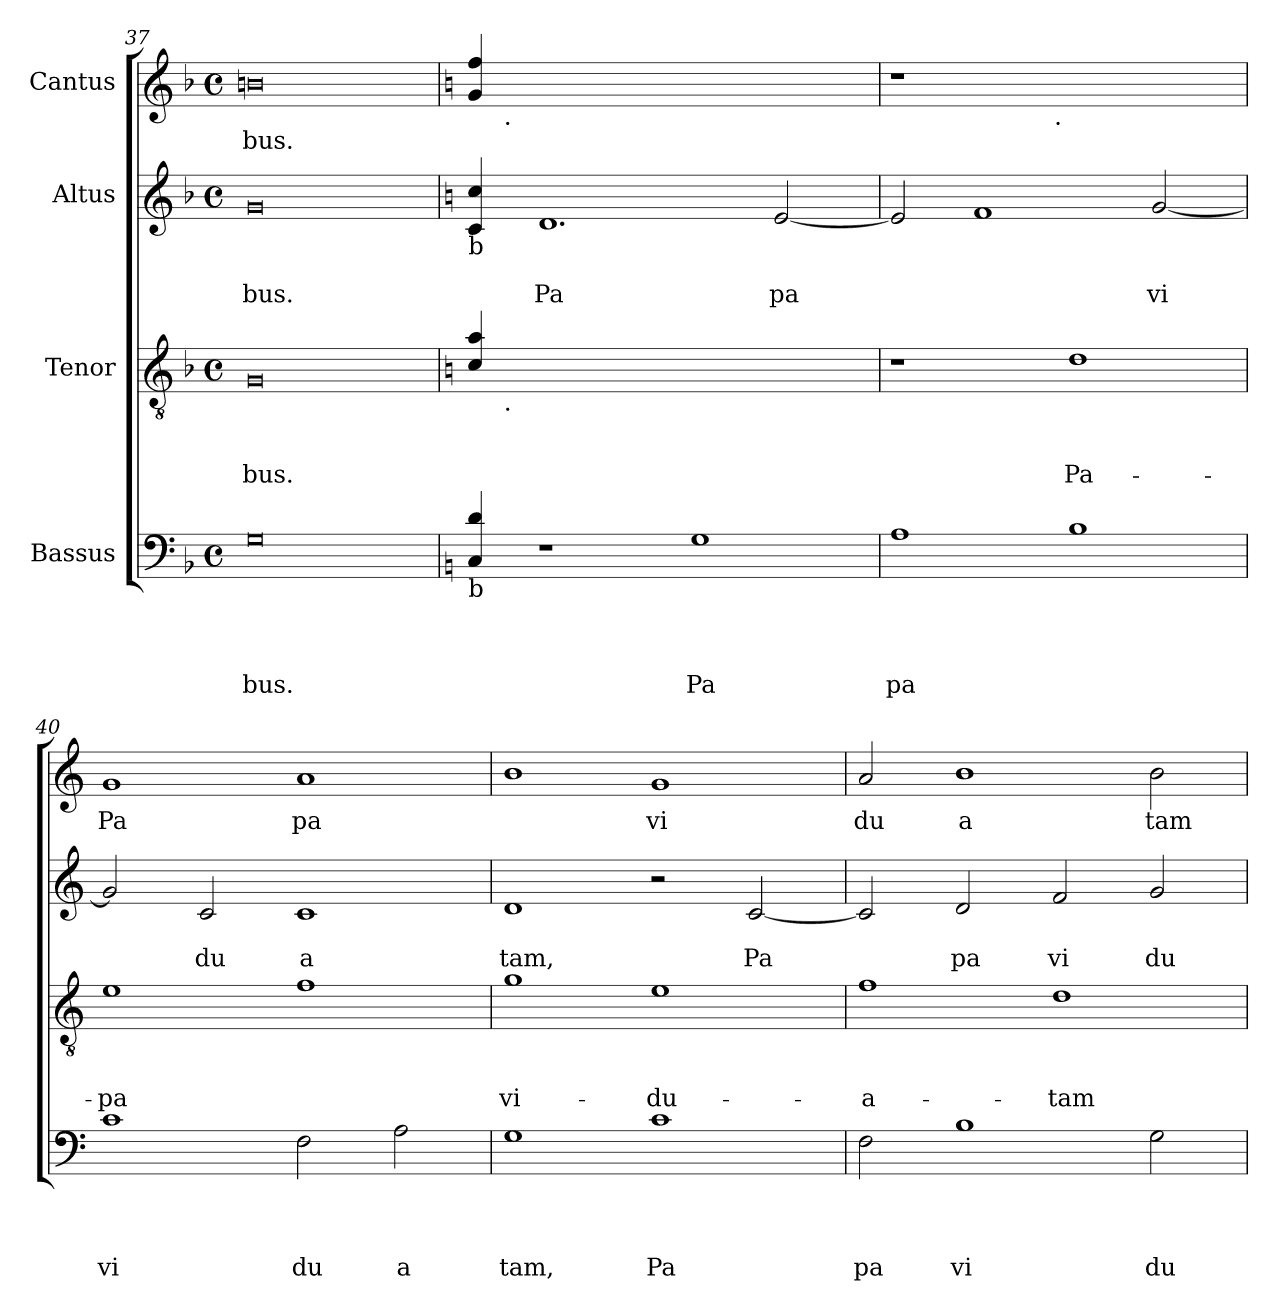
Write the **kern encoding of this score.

**kern	**text	**text	**text	**text	**kern	**text	**text	**text	**kern	**text	**text	**kern	**text
*part4	*part4	*part4	*part4	*part4	*part3	*part3	*part3	*part3	*part2	*part2	*part2	*part1	*part1
*staff4	*staff4	*staff4	*staff4	*staff4	*staff3	*staff3	*staff3	*staff3	*staff2	*staff2	*staff2	*staff1	*staff1
*I"Bassus	*	*	*	*	*I"Tenor	*	*	*	*I"Altus	*	*	*I"Cantus	*
*clefF4	*	*	*	*	*clefGv2	*	*	*	*clefG2	*	*	*clefG2	*
*k[b-]	*	*	*	*	*k[b-]	*	*	*	*k[b-]	*	*	*k[b-]	*
*F:	*	*	*	*	*F:	*	*	*	*F:	*	*	*F:	*
*M4/4	*	*	*	*	*M4/4	*	*	*	*M4/4	*	*	*M4/4	*
*met(c)	*	*	*	*	*met(c)	*	*	*	*met(c)	*	*	*met(c)	*
=37	=37	=37	=37	=37	=37	=37	=37	=37	=37	=37	=37	=37	=37
!	!	!	!	!LO:LY:b	!	!	!	!LO:LY:b	!	!	!LO:LY:b	!	!LO:LY:b
0G	.	.	.	bus.	0G	.	.	-bus.	0g	.	bus.	0bn	bus.
!!LO:LB:g=z
=38!	=38!	=38!	=38!	=38!	=38!	=38!	=38!	=38!	=38!	=38!	=38!	=38!	=38!
*k[]	*	*	*	*	*k[]	*	*	*	*k[]	*	*	*k[]	*
*C:	*	*	*	*	*C:	*	*	*	*C:	*	*	*C:	*
!	!	!	!	!	!	!	!	!	!	!	!	!LO:TX:a:B:t=TERTIA PARS	!
!	!	!	!	!	!	!	!	!	!	!	!	!LO:TX:b:t=b	!
!	!	!	!	!	!	!	!	!	!LO:TX:b:t=b	!	!	!	!
!	!	!	!	!	!LO:TX:b:t=b	!	!	!	!	!	!	!	!
!LO:TX:b:t=b	!	!	!	!	!	!	!	!	!	!	!	!	!
*	*	*	*	*	*^	*	*	*	*	*	*	*^	*
4C/ 4d/	.	.	.	.	4c/ 4a/	8ryy	.	.	.	4c/ 4cc/	.	.	4g/ 4ff/	8ryy	.
!	!	!	!	!	!	!	!	!	!	!	!	!	!	!LO:TX:b:t=.	!
!	!	!	!	!	!	!LO:TX:b:t=.	!	!	!	!	!	!	!	!	!
.	.	.	.	.	.	1ryy	.	.	.	.	.	.	.	1ryy	.
!	!	!	!	!	!	!	!	!	!	!	!	!LO:LY:b	!	!	!
1r	.	.	.	.	0ryy	.	.	.	.	1.d	.	Pa	0ryy	.	.
.	.	.	.	.	.	1ryy	.	.	.	.	.	.	.	1ryy	.
!	!	!	!	!LO:LY:b	!	!	!	!	!	!	!	!	!	!	!
1G	.	.	.	Pa	.	.	.	.	.	.	.	.	.	.	.
!	!	!	!	!	!	!	!	!	!	!	!	!LO:LY:b	!	!	!
.	.	.	.	.	.	.	.	.	.	[<2e/	.	pa	.	.	.
.	.	.	.	.	.	8ryy	.	.	.	.	.	.	.	8ryy	.
=39	=39	=39	=39	=39	=39	=39	=39	=39	=39	=39	=39	=39	=39	=39	=39
!	!	!	!	!LO:LY:b	!	!	!	!	!	!	!	!	!	!	!
*	*	*	*	*	*v	*v	*	*	*	*	*	*	*	*	*
1A	.	.	.	pa	1r	.	.	.	2e/]	.	.	1r	2ryy	.
.	.	.	.	.	.	.	.	.	1f	.	.	.	4...ryy	.
!	!	!	!	!	!	!	!	!	!	!	!	!	!LO:TX:b:t=.	!
.	.	.	.	.	.	.	.	.	.	.	.	.	1ryy	.
!	!	!	!	!	!	!	!	!LO:LY:b	!	!	!	!	!	!
1B	.	.	.	.	1d	.	.	Pa-	.	.	.	1ryy	.	.
!	!	!	!	!	!	!	!	!	!	!	!LO:LY:b	!	!	!
.	.	.	.	.	.	.	.	.	[<2g/	.	vi	.	.	.
.	.	.	.	.	.	.	.	.	.	.	.	.	32ryy	.
=40	=40	=40	=40	=40	=40	=40	=40	=40	=40	=40	=40	=40	=40	=40
!	!	!	!	!LO:LY:b	!	!	!	!LO:LY:b	!	!	!	!	!	!LO:LY:b
*	*	*	*	*	*	*	*	*	*	*	*	*v	*v	*
1c	.	.	.	vi	1e	.	.	-pa	2g/]	.	.	1g	Pa
!	!	!	!	!	!	!	!	!	!	!	!LO:LY:b	!	!
.	.	.	.	.	.	.	.	.	2c/	.	du	.	.
!	!	!	!	!LO:LY:b	!	!	!	!	!	!	!LO:LY:b	!	!LO:LY:b
2F\	.	.	.	du	1f	.	.	.	1c	.	a	1a	pa
!	!	!	!	!LO:LY:b	!	!	!	!	!	!	!	!	!
2A\	.	.	.	a	.	.	.	.	.	.	.	.	.
=41	=41	=41	=41	=41	=41	=41	=41	=41	=41	=41	=41	=41	=41
!	!	!	!	!LO:LY:b	!	!	!	!LO:LY:b	!	!	!LO:LY:b	!	!
1G	.	.	.	tam,	1g	.	.	vi-	1d	.	tam,	1b	.
!	!	!	!	!LO:LY:b	!	!	!	!LO:LY:b	!	!	!	!	!LO:LY:b
1c	.	.	.	Pa	1e	.	.	-du-	2r	.	.	1g	vi
!	!	!	!	!	!	!	!	!	!	!	!LO:LY:b	!	!
.	.	.	.	.	.	.	.	.	[<2c/	.	Pa	.	.
=42	=42	=42	=42	=42	=42	=42	=42	=42	=42	=42	=42	=42	=42
!	!	!	!	!LO:LY:b	!	!	!	!LO:LY:b	!	!	!	!	!LO:LY:b
2F\	.	.	.	pa	1f	.	.	-a-	2c/]	.	.	2a/	du
!	!	!	!	!LO:LY:b	!	!	!	!	!	!	!LO:LY:b	!	!LO:LY:b
1B	.	.	.	vi	.	.	.	.	2d/	.	pa	1b	a
!	!	!	!	!	!	!	!	!LO:LY:b	!	!	!LO:LY:b	!	!
.	.	.	.	.	1d	.	.	-tam	2f/	.	vi	.	.
!	!	!	!	!LO:LY:b	!	!	!	!	!	!	!LO:LY:b	!	!LO:LY:b
2G\	.	.	.	du	.	.	.	.	2g/	.	du	2b\	tam
=	=	=	=	=	=	=	=	=	=	=	=	=	=
*-	*-	*-	*-	*-	*-	*-	*-	*-	*-	*-	*-	*-	*-
